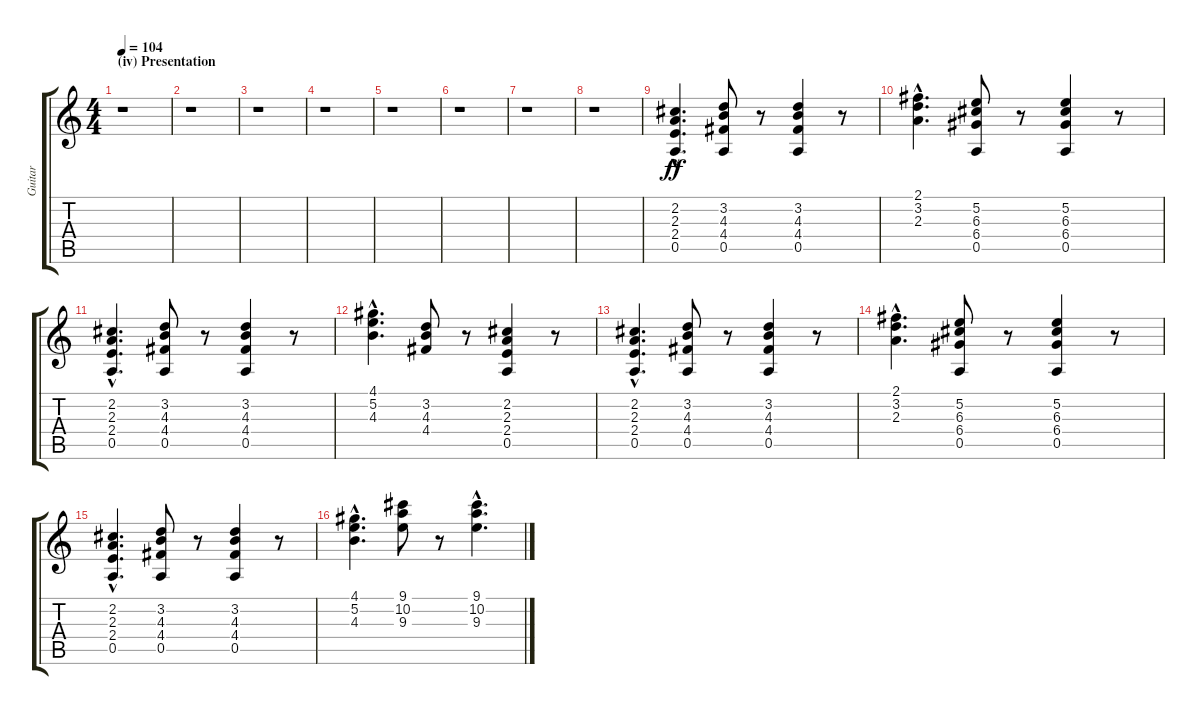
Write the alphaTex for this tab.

\track ("Guitar" "Guitar") {instrument acousticguitarsteel}
\staff {score tabs}
\tuning (E4 B3 G3 D3 A2 E2) {hide}
\ts (4 4)
\section ("" "(iv) Presentation")
\tempo 104
\clef g2
\ks c
r.1{dy ff instrument acousticguitarsteel} |
r.1 |
r.1 |
r.1 |
r.1 |
r.1 |
r.1 |
r.1 |
(2.2{hac} 2.3{hac} 2.4{hac} 0.5{hac}).4{d} (3.2 4.3 4.4 0.5).8 r.8 (3.2 4.3 4.4 0.5).4 r.8 |
(2.1{hac} 3.2{hac} 2.3{hac}).4{d} (5.2 6.3 6.4 0.5).8 r.8 (5.2 6.3 6.4 0.5).4 r.8 |
(2.2{hac} 2.3{hac} 2.4{hac} 0.5{hac}).4{d} (3.2 4.3 4.4 0.5).8 r.8 (3.2 4.3 4.4 0.5).4 r.8 |
(4.1{hac} 5.2{hac} 4.3{hac}).4{d} (3.2 4.3 4.4).8 r.8 (2.2 2.3 2.4 0.5).4 r.8 |
(2.2{hac} 2.3{hac} 2.4{hac} 0.5{hac}).4{d} (3.2 4.3 4.4 0.5).8 r.8 (3.2 4.3 4.4 0.5).4 r.8 |
(2.1{hac} 3.2{hac} 2.3{hac}).4{d} (5.2 6.3 6.4 0.5).8 r.8 (5.2 6.3 6.4 0.5).4 r.8 |
(2.2{hac} 2.3{hac} 2.4{hac} 0.5{hac}).4{d} (3.2 4.3 4.4 0.5).8 r.8 (3.2 4.3 4.4 0.5).4 r.8 |
(4.1{hac} 5.2{hac} 4.3{hac}).4{d} (9.1 10.2 9.3).8 r.8 (9.1{hac} 10.2{hac} 9.3{hac}).4{d}
